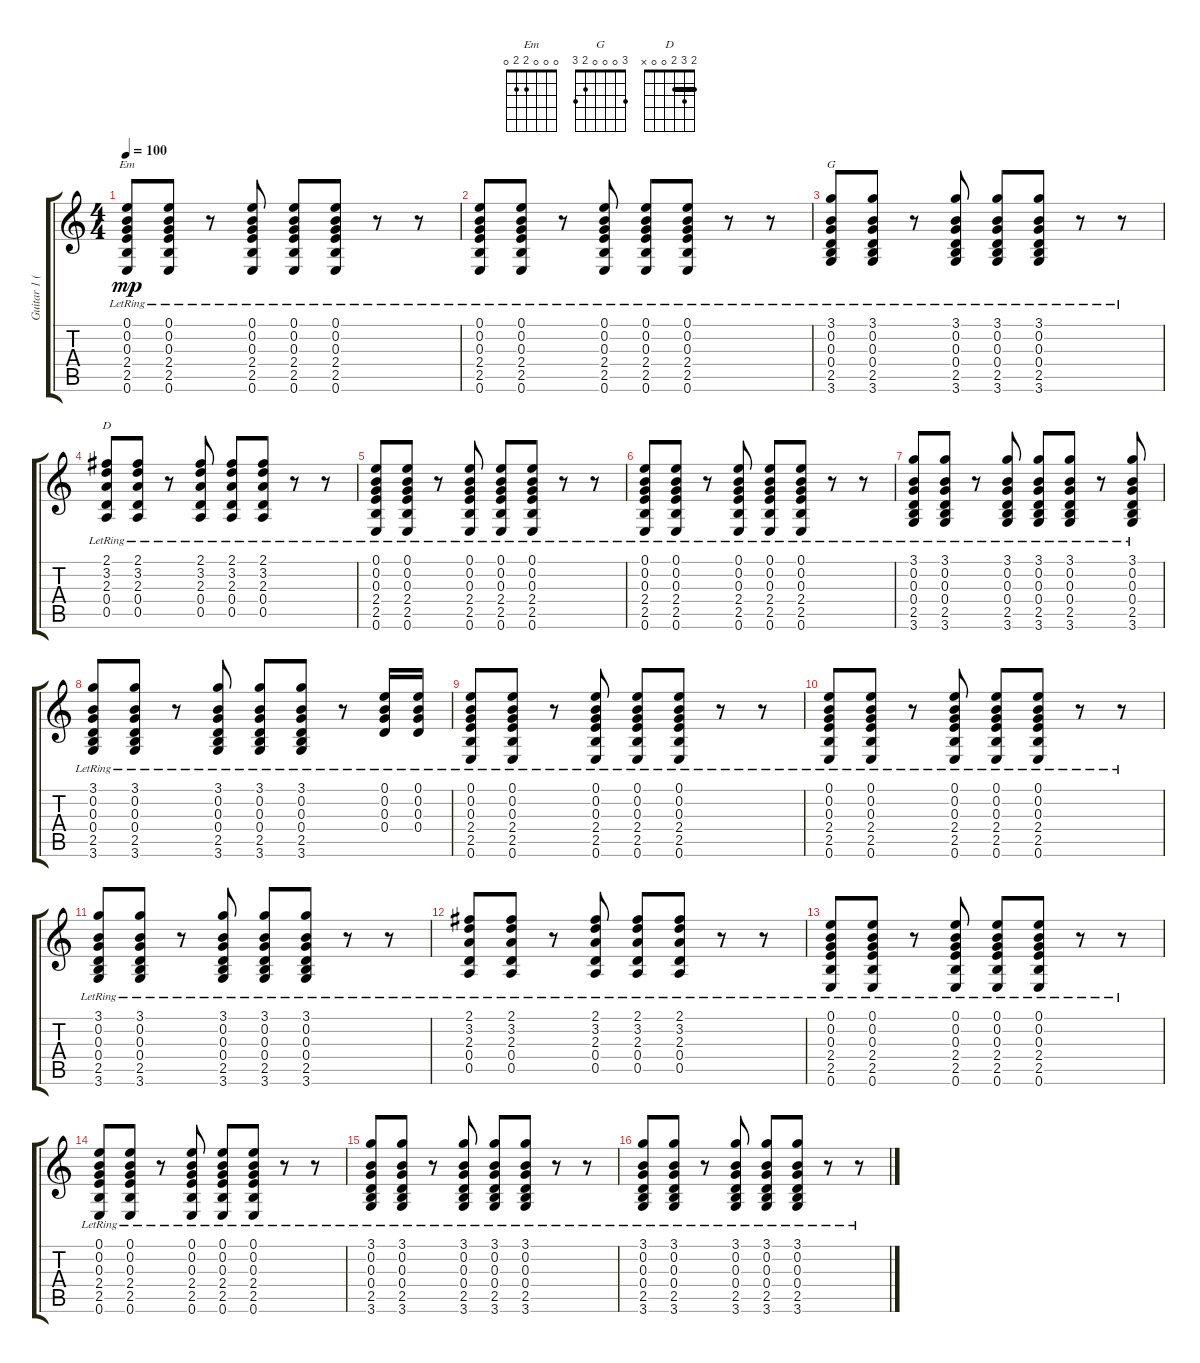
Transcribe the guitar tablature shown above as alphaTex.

\track ("Guitar 1 (Ruythm)" "Guitar 1 (") {instrument acousticguitarsteel}
\staff {score tabs}
\tuning (E4 B3 G3 D3 A2 E2) {hide}
\chord ("Em" 0 0 0 2 2 0)
\chord ("G" 3 0 0 0 2 3)
\chord ("D" 2 3 2 0 0 x) {barre 2}
\ts (4 4)
\tempo 100
\clef g2
\ks c
(0.1{lr} 0.2{lr} 0.3{lr} 2.4{lr} 2.5{lr} 0.6{lr}).8{ch "Em" dy mp} (0.1{lr} 0.2{lr} 0.3{lr} 2.4{lr} 2.5{lr} 0.6{lr}).8 r.8 (0.1{lr} 0.2{lr} 0.3{lr} 2.4{lr} 2.5{lr} 0.6{lr}).8 (0.1{lr} 0.2{lr} 0.3{lr} 2.4{lr} 2.5{lr} 0.6{lr}).8 (0.1{lr} 0.2{lr} 0.3{lr} 2.4{lr} 2.5{lr} 0.6{lr}).8 r.8 r.8 |
(0.1{lr} 0.2{lr} 0.3{lr} 2.4{lr} 2.5{lr} 0.6{lr}).8 (0.1{lr} 0.2{lr} 0.3{lr} 2.4{lr} 2.5{lr} 0.6{lr}).8 r.8 (0.1{lr} 0.2{lr} 0.3{lr} 2.4{lr} 2.5{lr} 0.6{lr}).8 (0.1{lr} 0.2{lr} 0.3{lr} 2.4{lr} 2.5{lr} 0.6{lr}).8 (0.1{lr} 0.2{lr} 0.3{lr} 2.4{lr} 2.5{lr} 0.6{lr}).8 r.8 r.8 |
(3.1{lr} 0.2{lr} 0.3{lr} 0.4{lr} 2.5{lr} 3.6{lr}).8{ch "G"} (3.1{lr} 0.2{lr} 0.3{lr} 0.4{lr} 2.5{lr} 3.6{lr}).8 r.8 (3.1{lr} 0.2{lr} 0.3{lr} 0.4{lr} 2.5{lr} 3.6{lr}).8 (3.1{lr} 0.2{lr} 0.3{lr} 0.4{lr} 2.5{lr} 3.6{lr}).8 (3.1{lr} 0.2{lr} 0.3{lr} 0.4{lr} 2.5{lr} 3.6{lr}).8 r.8 r.8 |
(2.1{lr} 3.2{lr} 2.3{lr} 0.4{lr} 0.5{lr}).8{ch "D"} (2.1{lr} 3.2{lr} 2.3{lr} 0.4{lr} 0.5{lr}).8 r.8 (2.1{lr} 3.2{lr} 2.3{lr} 0.4{lr} 0.5{lr}).8 (2.1{lr} 3.2{lr} 2.3{lr} 0.4{lr} 0.5{lr}).8 (2.1{lr} 3.2{lr} 2.3{lr} 0.4{lr} 0.5{lr}).8 r.8 r.8 |
(0.1{lr} 0.2{lr} 0.3{lr} 2.4{lr} 2.5{lr} 0.6{lr}).8 (0.1{lr} 0.2{lr} 0.3{lr} 2.4{lr} 2.5{lr} 0.6{lr}).8 r.8 (0.1{lr} 0.2{lr} 0.3{lr} 2.4{lr} 2.5{lr} 0.6{lr}).8 (0.1{lr} 0.2{lr} 0.3{lr} 2.4{lr} 2.5{lr} 0.6{lr}).8 (0.1{lr} 0.2{lr} 0.3{lr} 2.4{lr} 2.5{lr} 0.6{lr}).8 r.8 r.8 |
(0.1{lr} 0.2{lr} 0.3{lr} 2.4{lr} 2.5{lr} 0.6{lr}).8 (0.1{lr} 0.2{lr} 0.3{lr} 2.4{lr} 2.5{lr} 0.6{lr}).8 r.8 (0.1{lr} 0.2{lr} 0.3{lr} 2.4{lr} 2.5{lr} 0.6{lr}).8 (0.1{lr} 0.2{lr} 0.3{lr} 2.4{lr} 2.5{lr} 0.6{lr}).8 (0.1{lr} 0.2{lr} 0.3{lr} 2.4{lr} 2.5{lr} 0.6{lr}).8 r.8 r.8 |
(3.1{lr} 0.2{lr} 0.3{lr} 0.4{lr} 2.5{lr} 3.6{lr}).8 (3.1{lr} 0.2{lr} 0.3{lr} 0.4{lr} 2.5{lr} 3.6{lr}).8 r.8 (3.1{lr} 0.2{lr} 0.3{lr} 0.4{lr} 2.5{lr} 3.6{lr}).8 (3.1{lr} 0.2{lr} 0.3{lr} 0.4{lr} 2.5{lr} 3.6{lr}).8 (3.1{lr} 0.2{lr} 0.3{lr} 0.4{lr} 2.5{lr} 3.6{lr}).8 r.8 (3.1{lr} 0.2{lr} 0.3{lr} 0.4{lr} 2.5{lr} 3.6{lr}).8 |
(3.1{lr} 0.2{lr} 0.3{lr} 0.4{lr} 2.5{lr} 3.6{lr}).8 (3.1{lr} 0.2{lr} 0.3{lr} 0.4{lr} 2.5{lr} 3.6{lr}).8 r.8 (3.1{lr} 0.2{lr} 0.3{lr} 0.4{lr} 2.5{lr} 3.6{lr}).8 (3.1{lr} 0.2{lr} 0.3{lr} 0.4{lr} 2.5{lr} 3.6{lr}).8 (3.1{lr} 0.2{lr} 0.3{lr} 0.4{lr} 2.5{lr} 3.6{lr}).8 r.8 (0.1{lr} 0.2{lr} 0.3{lr} 0.4{lr}).16 (0.1{lr} 0.2{lr} 0.3{lr} 0.4{lr}).16 |
(0.1{lr} 0.2{lr} 0.3{lr} 2.4{lr} 2.5{lr} 0.6{lr}).8 (0.1{lr} 0.2{lr} 0.3{lr} 2.4{lr} 2.5{lr} 0.6{lr}).8 r.8 (0.1{lr} 0.2{lr} 0.3{lr} 2.4{lr} 2.5{lr} 0.6{lr}).8 (0.1{lr} 0.2{lr} 0.3{lr} 2.4{lr} 2.5{lr} 0.6{lr}).8 (0.1{lr} 0.2{lr} 0.3{lr} 2.4{lr} 2.5{lr} 0.6{lr}).8 r.8 r.8 |
(0.1{lr} 0.2{lr} 0.3{lr} 2.4{lr} 2.5{lr} 0.6{lr}).8 (0.1{lr} 0.2{lr} 0.3{lr} 2.4{lr} 2.5{lr} 0.6{lr}).8 r.8 (0.1{lr} 0.2{lr} 0.3{lr} 2.4{lr} 2.5{lr} 0.6{lr}).8 (0.1{lr} 0.2{lr} 0.3{lr} 2.4{lr} 2.5{lr} 0.6{lr}).8 (0.1{lr} 0.2{lr} 0.3{lr} 2.4{lr} 2.5{lr} 0.6{lr}).8 r.8 r.8 |
(3.1{lr} 0.2{lr} 0.3{lr} 0.4{lr} 2.5{lr} 3.6{lr}).8 (3.1{lr} 0.2{lr} 0.3{lr} 0.4{lr} 2.5{lr} 3.6{lr}).8 r.8 (3.1{lr} 0.2{lr} 0.3{lr} 0.4{lr} 2.5{lr} 3.6{lr}).8 (3.1{lr} 0.2{lr} 0.3{lr} 0.4{lr} 2.5{lr} 3.6{lr}).8 (3.1{lr} 0.2{lr} 0.3{lr} 0.4{lr} 2.5{lr} 3.6{lr}).8 r.8 r.8 |
(2.1{lr} 3.2{lr} 2.3{lr} 0.4{lr} 0.5{lr}).8 (2.1{lr} 3.2{lr} 2.3{lr} 0.4{lr} 0.5{lr}).8 r.8 (2.1{lr} 3.2{lr} 2.3{lr} 0.4{lr} 0.5{lr}).8 (2.1{lr} 3.2{lr} 2.3{lr} 0.4{lr} 0.5{lr}).8 (2.1{lr} 3.2{lr} 2.3{lr} 0.4{lr} 0.5{lr}).8 r.8 r.8 |
(0.1{lr} 0.2{lr} 0.3{lr} 2.4{lr} 2.5{lr} 0.6{lr}).8 (0.1{lr} 0.2{lr} 0.3{lr} 2.4{lr} 2.5{lr} 0.6{lr}).8 r.8 (0.1{lr} 0.2{lr} 0.3{lr} 2.4{lr} 2.5{lr} 0.6{lr}).8 (0.1{lr} 0.2{lr} 0.3{lr} 2.4{lr} 2.5{lr} 0.6{lr}).8 (0.1{lr} 0.2{lr} 0.3{lr} 2.4{lr} 2.5{lr} 0.6{lr}).8 r.8 r.8 |
(0.1{lr} 0.2{lr} 0.3{lr} 2.4{lr} 2.5{lr} 0.6{lr}).8 (0.1{lr} 0.2{lr} 0.3{lr} 2.4{lr} 2.5{lr} 0.6{lr}).8 r.8 (0.1{lr} 0.2{lr} 0.3{lr} 2.4{lr} 2.5{lr} 0.6{lr}).8 (0.1{lr} 0.2{lr} 0.3{lr} 2.4{lr} 2.5{lr} 0.6{lr}).8 (0.1{lr} 0.2{lr} 0.3{lr} 2.4{lr} 2.5{lr} 0.6{lr}).8 r.8 r.8 |
(3.1{lr} 0.2{lr} 0.3{lr} 0.4{lr} 2.5{lr} 3.6{lr}).8 (3.1{lr} 0.2{lr} 0.3{lr} 0.4{lr} 2.5{lr} 3.6{lr}).8 r.8 (3.1{lr} 0.2{lr} 0.3{lr} 0.4{lr} 2.5{lr} 3.6{lr}).8 (3.1{lr} 0.2{lr} 0.3{lr} 0.4{lr} 2.5{lr} 3.6{lr}).8 (3.1{lr} 0.2{lr} 0.3{lr} 0.4{lr} 2.5{lr} 3.6{lr}).8 r.8 r.8 |
(3.1{lr} 0.2{lr} 0.3{lr} 0.4{lr} 2.5{lr} 3.6{lr}).8 (3.1{lr} 0.2{lr} 0.3{lr} 0.4{lr} 2.5{lr} 3.6{lr}).8 r.8 (3.1{lr} 0.2{lr} 0.3{lr} 0.4{lr} 2.5{lr} 3.6{lr}).8 (3.1{lr} 0.2{lr} 0.3{lr} 0.4{lr} 2.5{lr} 3.6{lr}).8 (3.1{lr} 0.2{lr} 0.3{lr} 0.4{lr} 2.5{lr} 3.6{lr}).8 r.8 r.8
